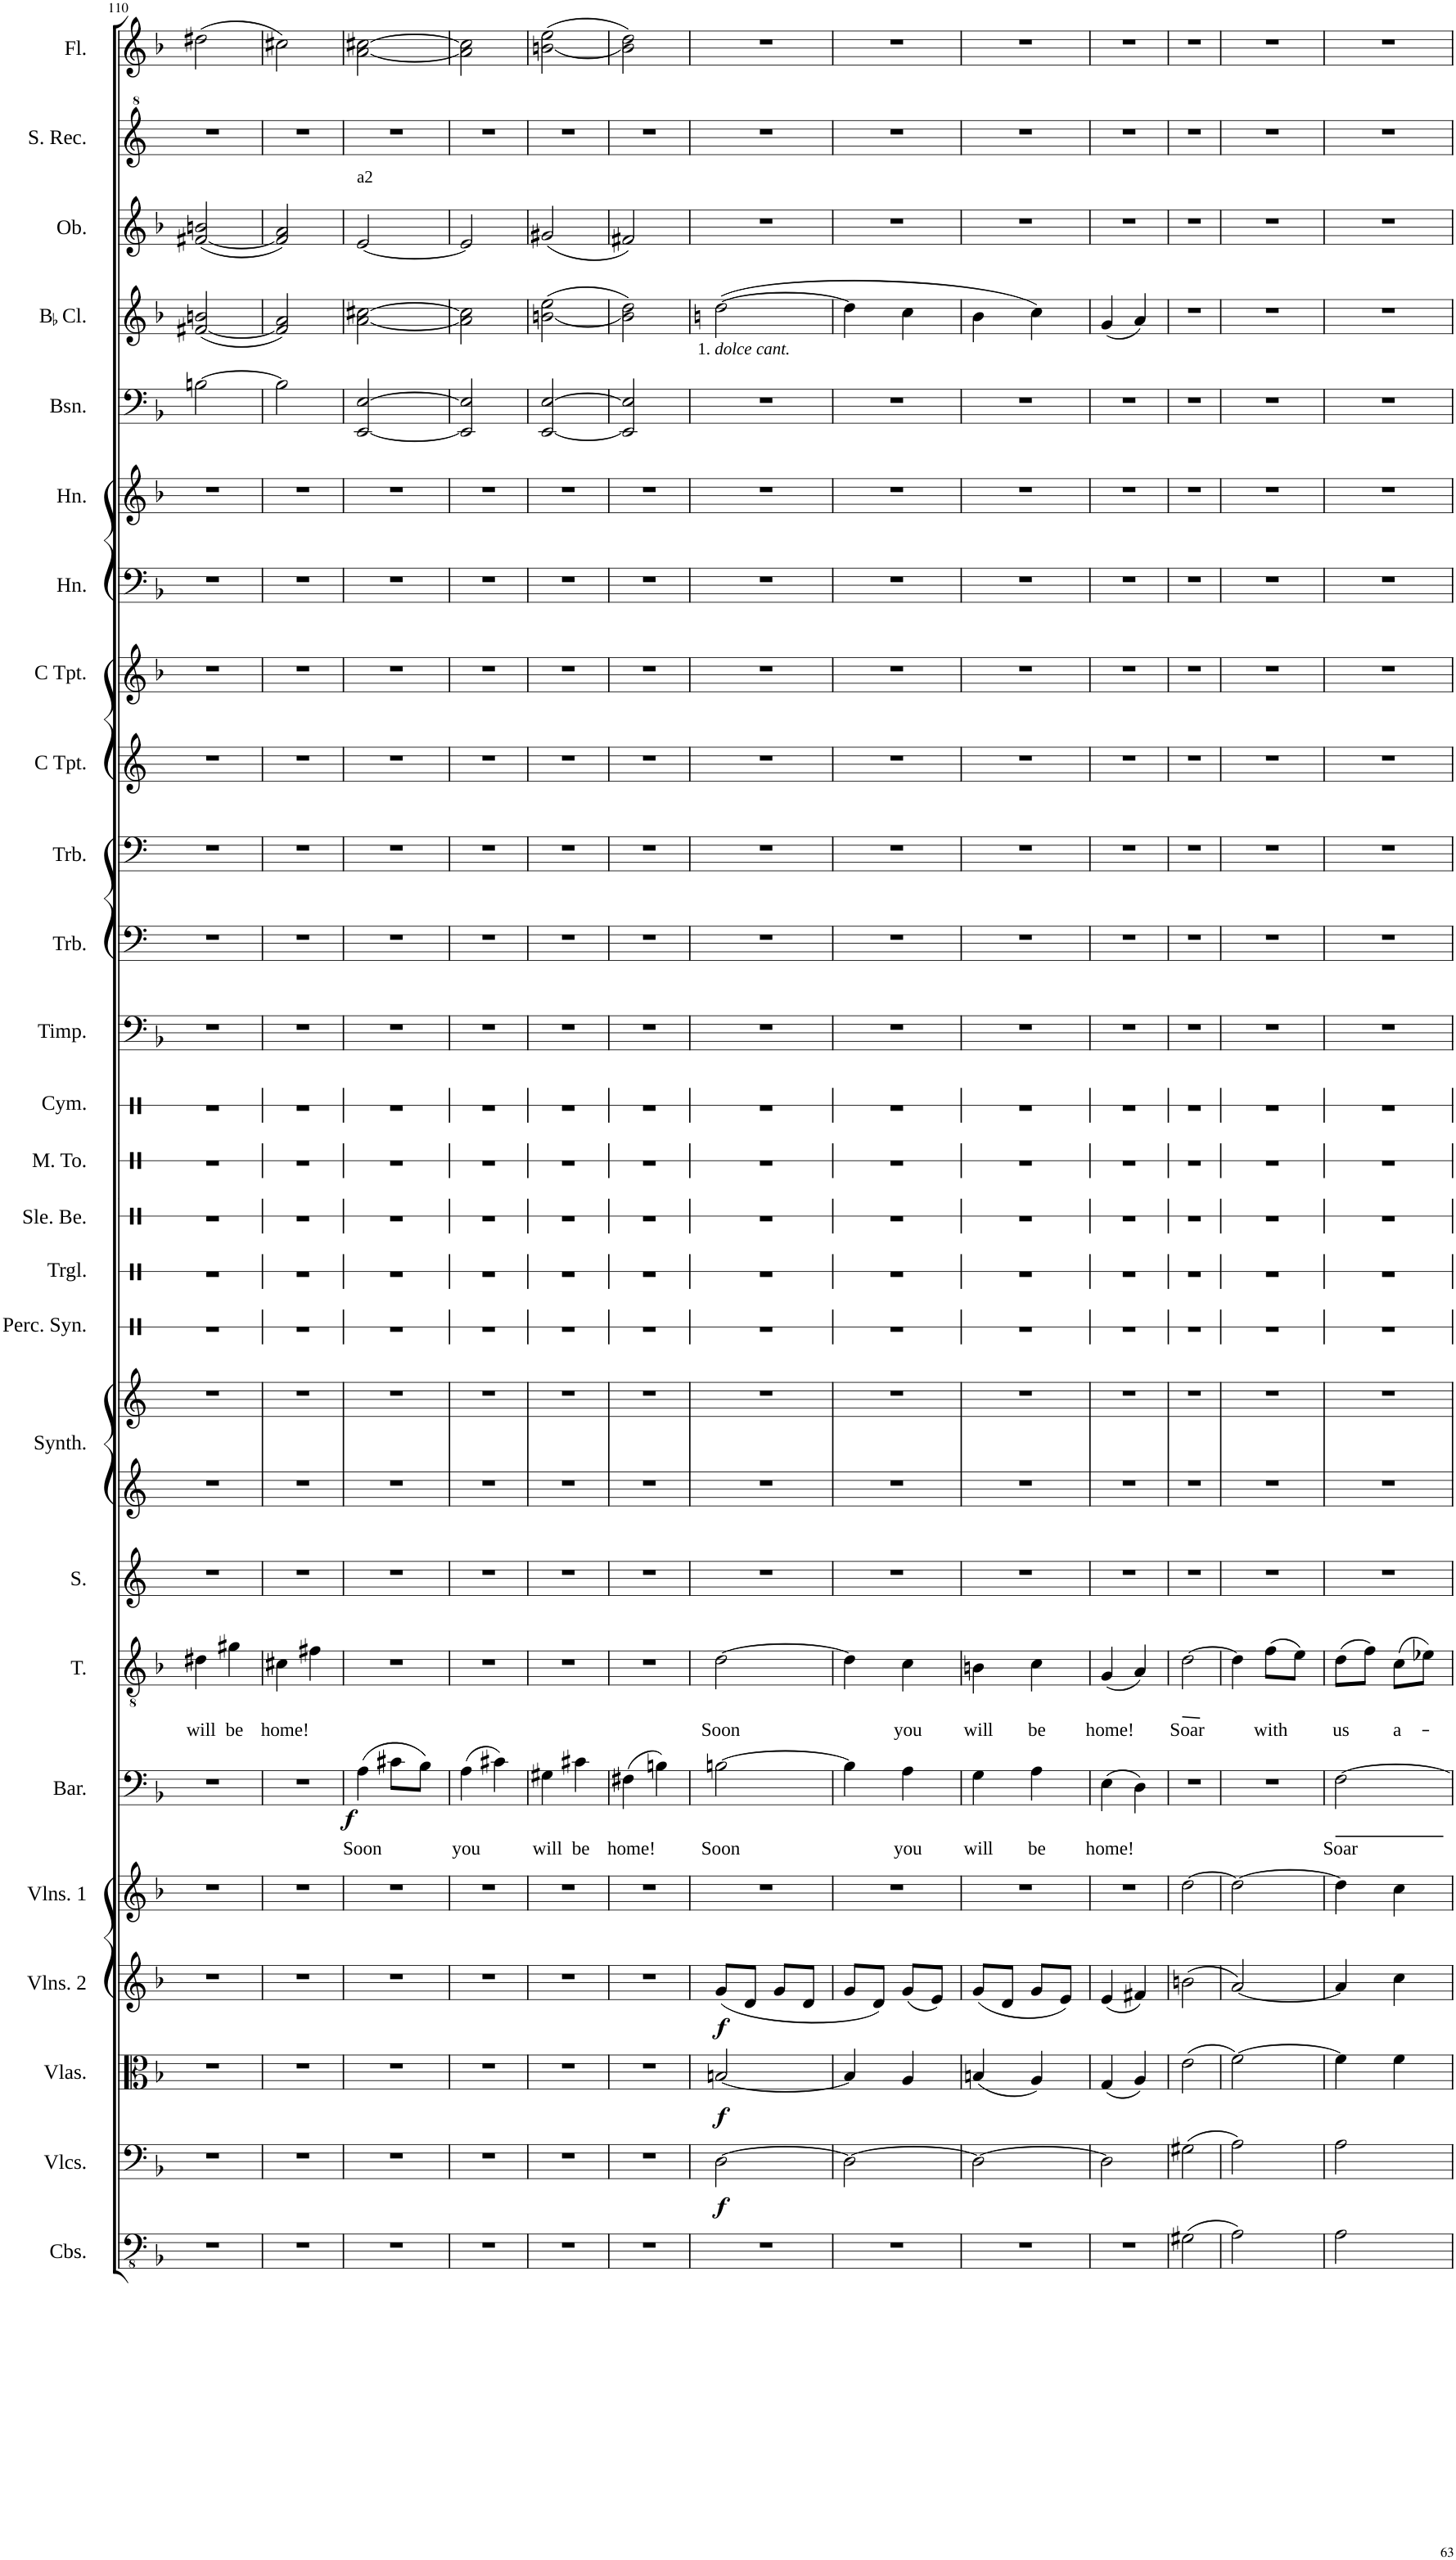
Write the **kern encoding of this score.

**kern	**kern	**dynam	**kern	**dynam	**kern	**dynam	**kern	**kern	**text	**dynam	**kern	**text	**kern	**kern	**kern	**kern	**kern	**kern	**kern	**kern	**kern	**kern	**kern	**kern	**kern	**kern	**kern	**kern	**kern	**kern	**kern	**kern
*part26	*part25	*part25	*part24	*part24	*part23	*part23	*part22	*part21	*part21	*part21	*part20	*part20	*part19	*part18	*part18	*part17	*part16	*part15	*part14	*part13	*part12	*part11	*part10	*part9	*part8	*part7	*part6	*part5	*part4	*part3	*part2	*part1
*staff27	*staff26	*staff26	*staff25	*staff25	*staff24	*staff24	*staff23	*staff22	*staff22	*staff22	*staff21	*staff21	*staff20	*staff19	*staff18	*staff17	*staff16	*staff15	*staff14	*staff13	*staff12	*staff11	*staff10	*staff9	*staff8	*staff7	*staff6	*staff5	*staff4	*staff3	*staff2	*staff1
*I"Contrabasses	*I"Violoncellos	*	*I"Violas	*	*I"Violins 2	*	*I"Violins 1	*I"Baritone	*	*	*I"Tenor	*	*I"Soprano	*I"Keyboard Synthesizer	*	*I"Percussion Synthesizer	*I"Triangle	*I"Sleigh Bells	*I"Mid Tom	*I"Cymbal	*I"Timpani	*I"Trombone	*I"Trombone	*I"C Trumpet	*I"C Trumpet	*I"Horn	*I"Horn	*I"Bassoon	*I"BaccidentalFlat Clarinet	*I"Oboe	*I"Soprano Recorder	*I"Flute
*I'Cbs.	*I'Vlcs.	*	*I'Vlas.	*	*I'Vlns. 2	*	*I'Vlns. 1	*I'Bar.	*	*	*I'T.	*	*I'S.	*I'Synth.	*	*I'Perc. Syn.	*I'Trgl.	*I'Sle. Be.	*I'M. To.	*I'Cym.	*I'Timp.	*I'Trb.	*I'Trb.	*I'C Tpt.	*I'C Tpt.	*I'Hn.	*I'Hn.	*I'Bsn.	*I'BaccidentalFlat Cl.	*I'Ob.	*I'S. Rec.	*I'Fl.
!!LO:PB:g=z
*clefFv4	*clefF4	*	*clefC3	*	*clefG2	*	*clefG2	*clefF4	*	*	*clefGv2	*	*clefG2	*clefG2	*clefG2	*clefX	*clefX	*clefX	*clefX	*clefX	*clefF4	*clefF4	*clefF4	*clefG2	*clefG2	*clefF4	*clefG2	*clefF4	*clefG2	*clefG2	*clefG^2	*clefG2
*	*	*	*	*	*	*	*	*	*	*	*	*	*	*	*	*	*	*	*	*	*	*	*	*	*	*ITrd4c7	*ITrd4c7	*	*ITrd1c2	*	*	*
*k[b-]	*k[b-]	*	*k[b-]	*	*k[b-]	*	*k[b-]	*k[b-]	*	*	*k[b-]	*	*k[]	*k[]	*k[]	*k[]	*k[]	*k[]	*k[]	*k[]	*k[b-]	*k[]	*k[]	*k[]	*k[b-]	*k[b-]	*k[b-]	*k[b-]	*k[b-]	*k[b-]	*k[]	*k[b-]
*M2/4	*M2/4	*	*M2/4	*	*M2/4	*	*M2/4	*M2/4	*	*	*M2/4	*	*M2/4	*M2/4	*M2/4	*M2/4	*M2/4	*M2/4	*M2/4	*M2/4	*M2/4	*M2/4	*M2/4	*M2/4	*M2/4	*M2/4	*M2/4	*M2/4	*M2/4	*M2/4	*M2/4	*M2/4
=110	=110	=110	=110	=110	=110	=110	=110	=110	=110	=110	=110	=110	=110	=110	=110	=110	=110	=110	=110	=110	=110	=110	=110	=110	=110	=110	=110	=110	=110	=110	=110	=110
!	!	!	!	!	!	!	!	!	!	!	!	!LO:LY:b	!	!	!	!	!	!	!	!	!	!	!	!	!	!	!	!	!	!	!	!
2r	2r	.	2r	.	2r	.	2r	2r	.	.	4d#X\	will	2r	2r	2r	2r	2r	2r	2r	2r	2r	2r	2r	2r	2r	2r	2r	[2Bn\	([2f#X/ 2bn/	([2f#X/ 2bn/	2r	(2dd#X\
!	!	!	!	!	!	!	!	!	!	!	!	!LO:LY:b	!	!	!	!	!	!	!	!	!	!	!	!	!	!	!	!	!	!	!	!
.	.	.	.	.	.	.	.	.	.	.	4g#X\	be	.	.	.	.	.	.	.	.	.	.	.	.	.	.	.	.	.	.	.	.
=111	=111	=111	=111	=111	=111	=111	=111	=111	=111	=111	=111	=111	=111	=111	=111	=111	=111	=111	=111	=111	=111	=111	=111	=111	=111	=111	=111	=111	=111	=111	=111	=111
!	!	!	!	!	!	!	!	!	!	!	!	!LO:LY:b	!	!	!	!	!	!	!	!	!	!	!	!	!	!	!	!	!	!	!	!
2r	2r	.	2r	.	2r	.	2r	2r	.	.	4c#X\	home!	2r	2r	2r	2r	2r	2r	2r	2r	2r	2r	2r	2r	2r	2r	2r	2B\]	2f#/] 2a/)	2f#/] 2a/)	2r	2cc#X\)
.	.	.	.	.	.	.	.	.	.	.	4f#X\	.	.	.	.	.	.	.	.	.	.	.	.	.	.	.	.	.	.	.	.	.
=112	=112	=112	=112	=112	=112	=112	=112	=112	=112	=112	=112	=112	=112	=112	=112	=112	=112	=112	=112	=112	=112	=112	=112	=112	=112	=112	=112	=112	=112	=112	=112	=112
!	!	!	!	!	!	!	!	!	!	!	!	!	!	!	!	!	!	!	!	!	!	!	!	!	!	!	!	!	!	!LO:TX:a:t=a2	!	!
!	!	!	!	!	!	!	!	!	!LO:LY:b	!LO:DY:b	!	!	!	!	!	!	!	!	!	!	!	!	!	!	!	!	!	!	!	!	!	!
2r	2r	.	2r	.	2r	.	2r	(4A\	Soon	f	2r	.	2r	2r	2r	2r	2r	2r	2r	2r	2r	2r	2r	2r	2r	2r	2r	[2EE/ [2E/	[2a\ [2cc#X\	[2e/	2r	[2a\ [2cc#X\
.	.	.	.	.	.	.	.	8c#X\L	.	.	.	.	.	.	.	.	.	.	.	.	.	.	.	.	.	.	.	.	.	.	.	.
.	.	.	.	.	.	.	.	8B-\J)	.	.	.	.	.	.	.	.	.	.	.	.	.	.	.	.	.	.	.	.	.	.	.	.
=113	=113	=113	=113	=113	=113	=113	=113	=113	=113	=113	=113	=113	=113	=113	=113	=113	=113	=113	=113	=113	=113	=113	=113	=113	=113	=113	=113	=113	=113	=113	=113	=113
!	!	!	!	!	!	!	!	!	!LO:LY:b	!	!	!	!	!	!	!	!	!	!	!	!	!	!	!	!	!	!	!	!	!	!	!
2r	2r	.	2r	.	2r	.	2r	(4A\	you	.	2r	.	2r	2r	2r	2r	2r	2r	2r	2r	2r	2r	2r	2r	2r	2r	2r	2EE/] 2E/]	2a\] 2cc#\]	2e/]	2r	2a\] 2cc#\]
.	.	.	.	.	.	.	.	4c#X\)	.	.	.	.	.	.	.	.	.	.	.	.	.	.	.	.	.	.	.	.	.	.	.	.
=114	=114	=114	=114	=114	=114	=114	=114	=114	=114	=114	=114	=114	=114	=114	=114	=114	=114	=114	=114	=114	=114	=114	=114	=114	=114	=114	=114	=114	=114	=114	=114	=114
!	!	!	!	!	!	!	!	!	!LO:LY:b	!	!	!	!	!	!	!	!	!	!	!	!	!	!	!	!	!	!	!	!	!	!	!
2r	2r	.	2r	.	2r	.	2r	4G#X\	will	.	2r	.	2r	2r	2r	2r	2r	2r	2r	2r	2r	2r	2r	2r	2r	2r	2r	[2EE/ [2E/	([2bn\ 2ee\	(2g#X/	2r	([2bn\ 2ee\
!	!	!	!	!	!	!	!	!	!LO:LY:b	!	!	!	!	!	!	!	!	!	!	!	!	!	!	!	!	!	!	!	!	!	!	!
.	.	.	.	.	.	.	.	4c#X\	be	.	.	.	.	.	.	.	.	.	.	.	.	.	.	.	.	.	.	.	.	.	.	.
=115	=115	=115	=115	=115	=115	=115	=115	=115	=115	=115	=115	=115	=115	=115	=115	=115	=115	=115	=115	=115	=115	=115	=115	=115	=115	=115	=115	=115	=115	=115	=115	=115
!	!	!	!	!	!	!	!	!	!LO:LY:b	!	!	!	!	!	!	!	!	!	!	!	!	!	!	!	!	!	!	!	!	!	!	!
2r	2r	.	2r	.	2r	.	2r	(4F#X\	home!	.	2r	.	2r	2r	2r	2r	2r	2r	2r	2r	2r	2r	2r	2r	2r	2r	2r	2EE/] 2E/]	2b\] 2dd\)	2f#X/)	2r	2b\] 2dd\)
.	.	.	.	.	.	.	.	4Bn\)	.	.	.	.	.	.	.	.	.	.	.	.	.	.	.	.	.	.	.	.	.	.	.	.
=116	=116	=116	=116	=116	=116	=116	=116	=116	=116	=116	=116	=116	=116	=116	=116	=116	=116	=116	=116	=116	=116	=116	=116	=116	=116	=116	=116	=116	=116	=116	=116	=116
*	*	*	*	*	*	*	*	*	*	*	*	*	*	*	*	*	*	*	*	*	*	*	*	*	*	*	*	*	*k[]	*	*	*
!	!	!	!	!	!	!	!	!	!	!	!	!	!	!	!	!	!	!	!	!	!	!	!	!	!	!	!	!	!LO:TX:b:t=1.	!	!	!
!	!	!	!	!	!	!	!	!	!	!	!	!	!	!	!	!	!	!	!	!	!	!	!	!	!	!	!	!	!LO:TX:b:i:t=dolce cant.	!	!	!
!	!	!LO:DY:b	!	!LO:DY:b	!	!LO:DY:b	!	!	!LO:LY:b	!	!	!LO:LY:b	!	!	!	!	!	!	!	!	!	!	!	!	!	!	!	!	!	!	!	!
2r	[2D\	f	[2Bn/	f	(8g/L	f	2r	[2Bn\	Soon	.	[2d\	Soon	2r	2r	2r	2r	2r	2r	2r	2r	2r	2r	2r	2r	2r	2r	2r	2r	([2dd\	2r	2r	2r
.	.	.	.	.	8d/J	.	.	.	.	.	.	.	.	.	.	.	.	.	.	.	.	.	.	.	.	.	.	.	.	.	.	.
.	.	.	.	.	8g/L	.	.	.	.	.	.	.	.	.	.	.	.	.	.	.	.	.	.	.	.	.	.	.	.	.	.	.
.	.	.	.	.	8d/J	.	.	.	.	.	.	.	.	.	.	.	.	.	.	.	.	.	.	.	.	.	.	.	.	.	.	.
=117	=117	=117	=117	=117	=117	=117	=117	=117	=117	=117	=117	=117	=117	=117	=117	=117	=117	=117	=117	=117	=117	=117	=117	=117	=117	=117	=117	=117	=117	=117	=117	=117
2r	2D\_	.	4B/]	.	8g/L	.	2r	4B\]	.	.	4d\]	.	2r	2r	2r	2r	2r	2r	2r	2r	2r	2r	2r	2r	2r	2r	2r	2r	4dd\]	2r	2r	2r
.	.	.	.	.	8d/J)	.	.	.	.	.	.	.	.	.	.	.	.	.	.	.	.	.	.	.	.	.	.	.	.	.	.	.
!	!	!	!	!	!	!	!	!	!LO:LY:b	!	!	!LO:LY:b	!	!	!	!	!	!	!	!	!	!	!	!	!	!	!	!	!	!	!	!
.	.	.	4A/	.	(8g/L	.	.	4A\	you	.	4c\	you	.	.	.	.	.	.	.	.	.	.	.	.	.	.	.	.	4cc\	.	.	.
.	.	.	.	.	8e/J)	.	.	.	.	.	.	.	.	.	.	.	.	.	.	.	.	.	.	.	.	.	.	.	.	.	.	.
=118	=118	=118	=118	=118	=118	=118	=118	=118	=118	=118	=118	=118	=118	=118	=118	=118	=118	=118	=118	=118	=118	=118	=118	=118	=118	=118	=118	=118	=118	=118	=118	=118
!	!	!	!	!	!	!	!	!	!LO:LY:b	!	!	!LO:LY:b	!	!	!	!	!	!	!	!	!	!	!	!	!	!	!	!	!	!	!	!
2r	2D\_	.	(4Bn/	.	(8g/L	.	2r	4G\	will	.	4Bn\	will	2r	2r	2r	2r	2r	2r	2r	2r	2r	2r	2r	2r	2r	2r	2r	2r	4b\	2r	2r	2r
.	.	.	.	.	8d/J	.	.	.	.	.	.	.	.	.	.	.	.	.	.	.	.	.	.	.	.	.	.	.	.	.	.	.
!	!	!	!	!	!	!	!	!	!LO:LY:b	!	!	!LO:LY:b	!	!	!	!	!	!	!	!	!	!	!	!	!	!	!	!	!	!	!	!
.	.	.	4A/)	.	8g/L	.	.	4A\	be	.	4c\	be	.	.	.	.	.	.	.	.	.	.	.	.	.	.	.	.	4cc\)	.	.	.
.	.	.	.	.	8e/J)	.	.	.	.	.	.	.	.	.	.	.	.	.	.	.	.	.	.	.	.	.	.	.	.	.	.	.
=119	=119	=119	=119	=119	=119	=119	=119	=119	=119	=119	=119	=119	=119	=119	=119	=119	=119	=119	=119	=119	=119	=119	=119	=119	=119	=119	=119	=119	=119	=119	=119	=119
!	!	!	!	!	!	!	!	!	!LO:LY:b	!	!	!LO:LY:b	!	!	!	!	!	!	!	!	!	!	!	!	!	!	!	!	!	!	!	!
2r	2D\]	.	(4G/	.	(4e/	.	2r	(4E\	home!	.	(4G/	home!	2r	2r	2r	2r	2r	2r	2r	2r	2r	2r	2r	2r	2r	2r	2r	2r	(4g/	2r	2r	2r
.	.	.	4A/)	.	4f#X/)	.	.	4D\)	.	.	4A/)	.	.	.	.	.	.	.	.	.	.	.	.	.	.	.	.	.	4a/)	.	.	.
=120	=120	=120	=120	=120	=120	=120	=120	=120	=120	=120	=120	=120	=120	=120	=120	=120	=120	=120	=120	=120	=120	=120	=120	=120	=120	=120	=120	=120	=120	=120	=120	=120
!	!	!	!	!	!	!	!	!	!	!	!	!LO:LY:b	!	!	!	!	!	!	!	!	!	!	!	!	!	!	!	!	!	!	!	!
(2GG#X\	(2G#X\	.	(2e\	.	(2bn\	.	[2dd\	2r	.	.	[2d\	Soar	2r	2r	2r	2r	2r	2r	2r	2r	2r	2r	2r	2r	2r	2r	2r	2r	2r	2r	2r	2r
=121	=121	=121	=121	=121	=121	=121	=121	=121	=121	=121	=121	=121	=121	=121	=121	=121	=121	=121	=121	=121	=121	=121	=121	=121	=121	=121	=121	=121	=121	=121	=121	=121
2AA\)	2A\)	.	[2f\)	.	[2a/)	.	2dd\_	2r	.	.	4d\]	.	2r	2r	2r	2r	2r	2r	2r	2r	2r	2r	2r	2r	2r	2r	2r	2r	2r	2r	2r	2r
!	!	!	!	!	!	!	!	!	!	!	!	!LO:LY:b	!	!	!	!	!	!	!	!	!	!	!	!	!	!	!	!	!	!	!	!
.	.	.	.	.	.	.	.	.	.	.	(8f\L	with	.	.	.	.	.	.	.	.	.	.	.	.	.	.	.	.	.	.	.	.
.	.	.	.	.	.	.	.	.	.	.	8e\J)	.	.	.	.	.	.	.	.	.	.	.	.	.	.	.	.	.	.	.	.	.
=122	=122	=122	=122	=122	=122	=122	=122	=122	=122	=122	=122	=122	=122	=122	=122	=122	=122	=122	=122	=122	=122	=122	=122	=122	=122	=122	=122	=122	=122	=122	=122	=122
!	!	!	!	!	!	!	!	!	!LO:LY:b	!	!	!LO:LY:b	!	!	!	!	!	!	!	!	!	!	!	!	!	!	!	!	!	!	!	!
2AA\	2A\	.	4f\]	.	4a/]	.	4dd\]	[2F\	Soar	.	(8d\L	us	2r	2r	2r	2r	2r	2r	2r	2r	2r	2r	2r	2r	2r	2r	2r	2r	2r	2r	2r	2r
.	.	.	.	.	.	.	.	.	.	.	8f\J)	.	.	.	.	.	.	.	.	.	.	.	.	.	.	.	.	.	.	.	.	.
!	!	!	!	!	!	!	!	!	!	!	!	!LO:LY:b	!	!	!	!	!	!	!	!	!	!	!	!	!	!	!	!	!	!	!	!
.	.	.	4f\	.	4cc\	.	4cc\	.	.	.	(8c\L	a-	.	.	.	.	.	.	.	.	.	.	.	.	.	.	.	.	.	.	.	.
.	.	.	.	.	.	.	.	.	.	.	8e-X\J)	.	.	.	.	.	.	.	.	.	.	.	.	.	.	.	.	.	.	.	.	.
=	=	=	=	=	=	=	=	=	=	=	=	=	=	=	=	=	=	=	=	=	=	=	=	=	=	=	=	=	=	=	=	=
*-	*-	*-	*-	*-	*-	*-	*-	*-	*-	*-	*-	*-	*-	*-	*-	*-	*-	*-	*-	*-	*-	*-	*-	*-	*-	*-	*-	*-	*-	*-	*-	*-
